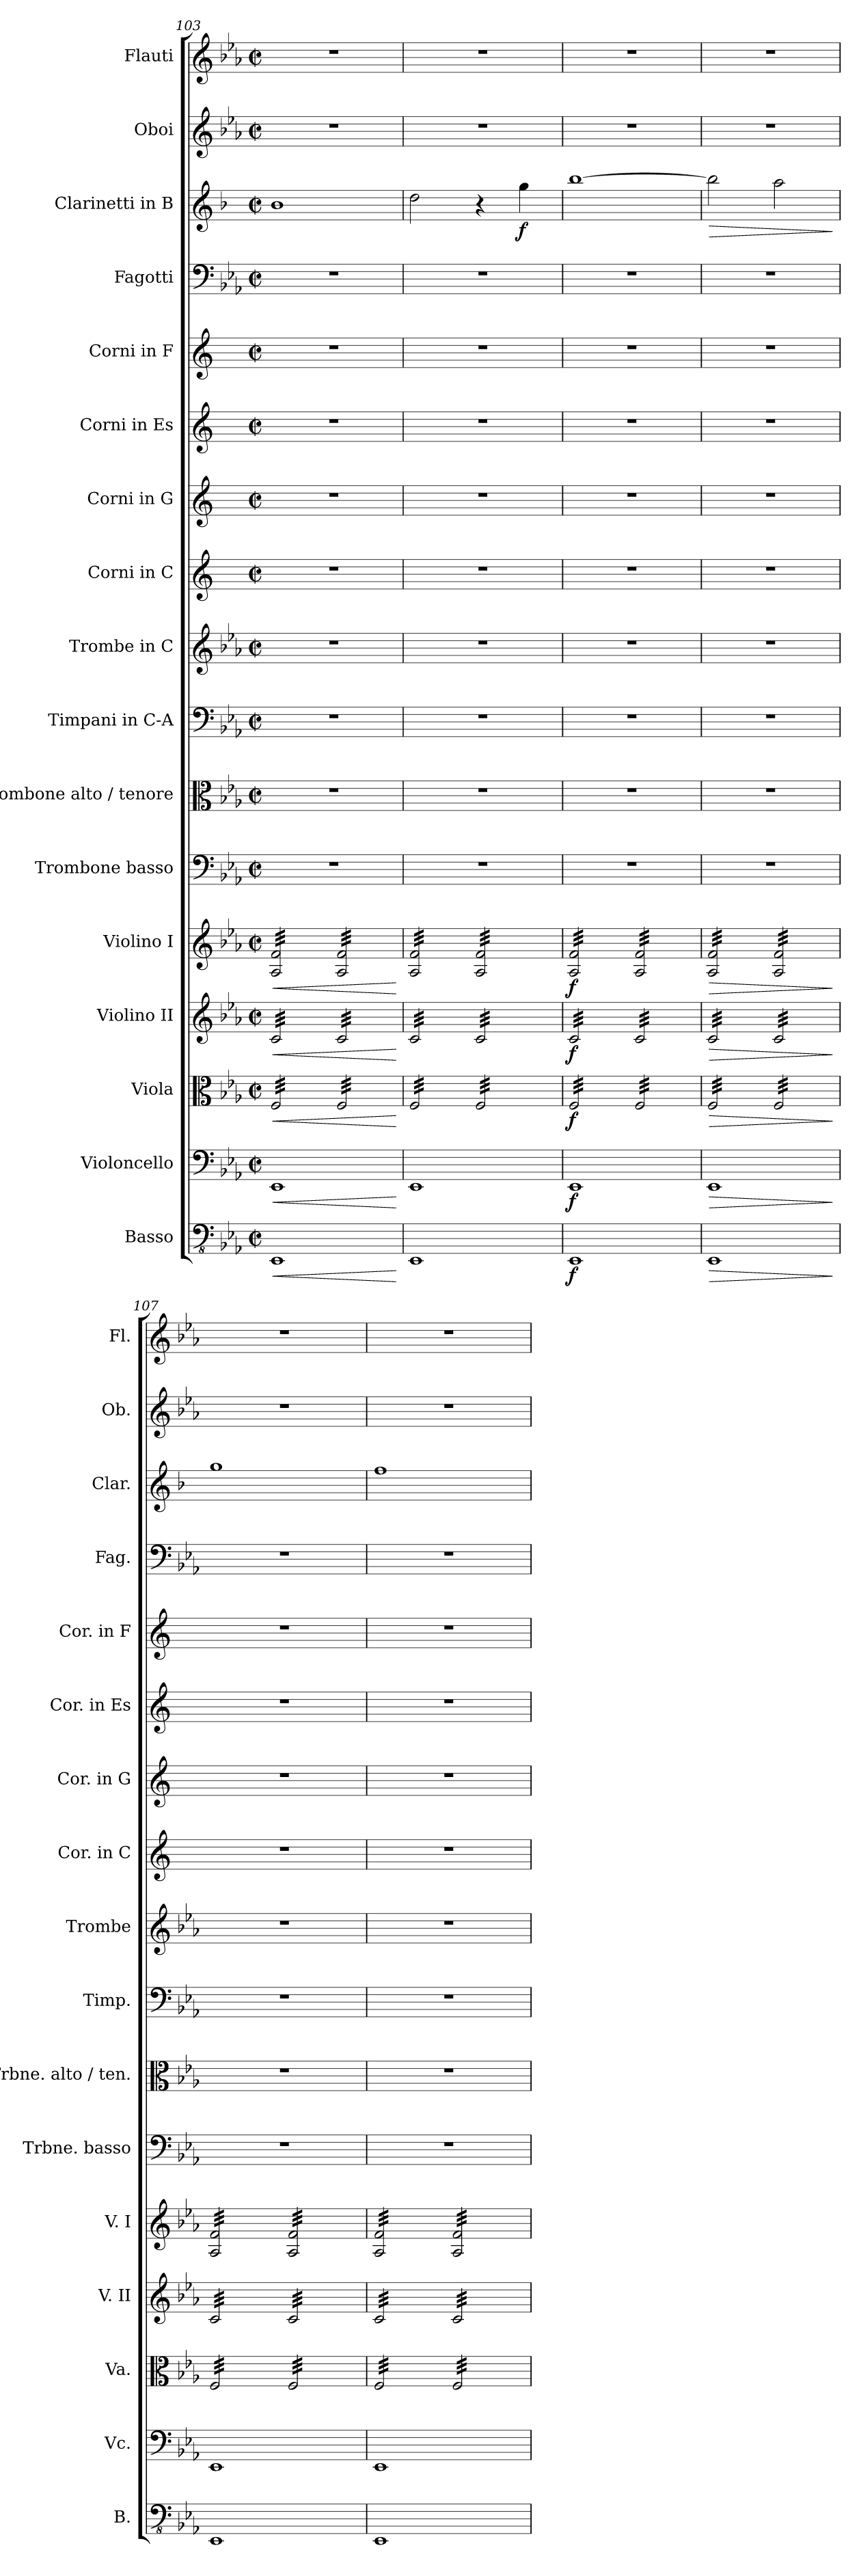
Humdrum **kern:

**kern	**dynam	**kern	**dynam	**kern	**dynam	**kern	**dynam	**kern	**dynam	**kern	**kern	**kern	**kern	**kern	**kern	**kern	**kern	**kern	**kern	**dynam	**kern	**kern
*part17	*part17	*part16	*part16	*part15	*part15	*part14	*part14	*part13	*part13	*part12	*part11	*part10	*part9	*part8	*part7	*part6	*part5	*part4	*part3	*part3	*part2	*part1
*staff17	*staff17	*staff16	*staff16	*staff15	*staff15	*staff14	*staff14	*staff13	*staff13	*staff12	*staff11	*staff10	*staff9	*staff8	*staff7	*staff6	*staff5	*staff4	*staff3	*staff3	*staff2	*staff1
*I"Basso	*	*I"Violoncello	*	*I"Viola	*	*I"Violino II	*	*I"Violino I	*	*I"Trombone basso	*I"Trombone alto / tenore	*I"Timpani in C-A	*I"Trombe in C	*I"Corni in C	*I"Corni in G	*I"Corni in Es	*I"Corni in F	*I"Fagotti	*I"Clarinetti in B	*	*I"Oboi	*I"Flauti
*I'B.	*	*I'Vc.	*	*I'Va.	*	*I'V. II	*	*I'V. I	*	*I'Trbne. basso	*I'Trbne. alto / ten.	*I'Timp.	*I'Trombe	*I'Cor. in C	*I'Cor. in G	*I'Cor. in Es	*I'Cor. in F	*I'Fag.	*I'Clar.	*	*I'Ob.	*I'Fl.
*clefFv4	*	*clefF4	*	*clefC3	*	*clefG2	*	*clefG2	*	*clefF4	*clefC3	*clefF4	*clefG2	*clefG2	*clefG2	*clefG2	*clefG2	*clefF4	*clefG2	*	*clefG2	*clefG2
*	*	*	*	*	*	*	*	*	*	*	*	*	*	*ITrd7c12	*ITrd3c5	*ITrd5c9	*ITrd4c7	*	*ITrd1c2	*	*	*
*k[b-e-a-]	*	*k[b-e-a-]	*	*k[b-e-a-]	*	*k[b-e-a-]	*	*k[b-e-a-]	*	*k[b-e-a-]	*k[b-e-a-]	*k[b-e-a-]	*k[b-e-a-]	*k[]	*k[f#]	*k[b-e-a-]	*k[b-]	*k[b-e-a-]	*k[b-e-a-]	*	*k[b-e-a-]	*k[b-e-a-]
*M2/2	*	*M2/2	*	*M2/2	*	*M2/2	*	*M2/2	*	*M2/2	*M2/2	*M2/2	*M2/2	*M2/2	*M2/2	*M2/2	*M2/2	*M2/2	*M2/2	*	*M2/2	*M2/2
*met(c|)	*	*met(c|)	*	*met(c|)	*	*met(c|)	*	*met(c|)	*	*met(c|)	*met(c|)	*met(c|)	*met(c|)	*met(c|)	*met(c|)	*met(c|)	*met(c|)	*met(c|)	*met(c|)	*	*met(c|)	*met(c|)
=103	=103	=103	=103	=103	=103	=103	=103	=103	=103	=103	=103	=103	=103	=103	=103	=103	=103	=103	=103	=103	=103	=103
!	!LO:HP:b	!	!LO:HP:b	!	!LO:HP:b	!	!LO:HP:b	!	!LO:HP:b	!	!	!	!	!	!	!	!	!	!	!	!	!
*	*	*	*	*tremolo	*	*	*	*	*	*	*	*	*	*	*	*	*	*	*	*	*	*
*	*	*	*	*	*	*tremolo	*	*	*	*	*	*	*	*	*	*	*	*	*	*	*	*
*	*	*	*	*	*	*	*	*tremolo	*	*	*	*	*	*	*	*	*	*	*	*	*	*
1EEE-	<	1EE-	<	32F/LLL	<	32c/LLL	<	32A-/ 32f/LLL	<	1r	1r	1r	1r	1r	1r	1r	1r	1r	1a-	.	1r	1r
.	.	.	.	32F/	.	32c/	.	32A-/ 32f/	.	.	.	.	.	.	.	.	.	.	.	.	.	.
.	.	.	.	32F/	.	32c/	.	32A-/ 32f/	.	.	.	.	.	.	.	.	.	.	.	.	.	.
.	.	.	.	32F/	.	32c/	.	32A-/ 32f/	.	.	.	.	.	.	.	.	.	.	.	.	.	.
.	.	.	.	32F/	.	32c/	.	32A-/ 32f/	.	.	.	.	.	.	.	.	.	.	.	.	.	.
.	.	.	.	32F/	.	32c/	.	32A-/ 32f/	.	.	.	.	.	.	.	.	.	.	.	.	.	.
.	.	.	.	32F/	.	32c/	.	32A-/ 32f/	.	.	.	.	.	.	.	.	.	.	.	.	.	.
.	.	.	.	32F/	.	32c/	.	32A-/ 32f/	.	.	.	.	.	.	.	.	.	.	.	.	.	.
.	.	.	.	32F/	.	32c/	.	32A-/ 32f/	.	.	.	.	.	.	.	.	.	.	.	.	.	.
.	.	.	.	32F/	.	32c/	.	32A-/ 32f/	.	.	.	.	.	.	.	.	.	.	.	.	.	.
.	.	.	.	32F/	.	32c/	.	32A-/ 32f/	.	.	.	.	.	.	.	.	.	.	.	.	.	.
.	.	.	.	32F/	.	32c/	.	32A-/ 32f/	.	.	.	.	.	.	.	.	.	.	.	.	.	.
.	.	.	.	32F/	.	32c/	.	32A-/ 32f/	.	.	.	.	.	.	.	.	.	.	.	.	.	.
.	.	.	.	32F/	.	32c/	.	32A-/ 32f/	.	.	.	.	.	.	.	.	.	.	.	.	.	.
.	.	.	.	32F/	.	32c/	.	32A-/ 32f/	.	.	.	.	.	.	.	.	.	.	.	.	.	.
.	.	.	.	32F/JJJ	.	32c/JJJ	.	32A-/ 32f/JJJ	.	.	.	.	.	.	.	.	.	.	.	.	.	.
.	.	.	.	32F/LLL	.	32c/LLL	.	32A-/ 32f/LLL	.	.	.	.	.	.	.	.	.	.	.	.	.	.
.	.	.	.	32F/	.	32c/	.	32A-/ 32f/	.	.	.	.	.	.	.	.	.	.	.	.	.	.
.	.	.	.	32F/	.	32c/	.	32A-/ 32f/	.	.	.	.	.	.	.	.	.	.	.	.	.	.
.	.	.	.	32F/	.	32c/	.	32A-/ 32f/	.	.	.	.	.	.	.	.	.	.	.	.	.	.
.	.	.	.	32F/	.	32c/	.	32A-/ 32f/	.	.	.	.	.	.	.	.	.	.	.	.	.	.
.	.	.	.	32F/	.	32c/	.	32A-/ 32f/	.	.	.	.	.	.	.	.	.	.	.	.	.	.
.	.	.	.	32F/	.	32c/	.	32A-/ 32f/	.	.	.	.	.	.	.	.	.	.	.	.	.	.
.	.	.	.	32F/	.	32c/	.	32A-/ 32f/	.	.	.	.	.	.	.	.	.	.	.	.	.	.
.	.	.	.	32F/	.	32c/	.	32A-/ 32f/	.	.	.	.	.	.	.	.	.	.	.	.	.	.
.	.	.	.	32F/	.	32c/	.	32A-/ 32f/	.	.	.	.	.	.	.	.	.	.	.	.	.	.
.	.	.	.	32F/	.	32c/	.	32A-/ 32f/	.	.	.	.	.	.	.	.	.	.	.	.	.	.
.	.	.	.	32F/	.	32c/	.	32A-/ 32f/	.	.	.	.	.	.	.	.	.	.	.	.	.	.
.	.	.	.	32F/	.	32c/	.	32A-/ 32f/	.	.	.	.	.	.	.	.	.	.	.	.	.	.
.	.	.	.	32F/	.	32c/	.	32A-/ 32f/	.	.	.	.	.	.	.	.	.	.	.	.	.	.
.	.	.	.	32F/	.	32c/	.	32A-/ 32f/	.	.	.	.	.	.	.	.	.	.	.	.	.	.
.	.	.	.	32F/JJJ	.	32c/JJJ	.	32A-/ 32f/JJJ	.	.	.	.	.	.	.	.	.	.	.	.	.	.
.	[	.	[	.	[	.	[	.	[	.	.	.	.	.	.	.	.	.	.	.	.	.
=104	=104	=104	=104	=104	=104	=104	=104	=104	=104	=104	=104	=104	=104	=104	=104	=104	=104	=104	=104	=104	=104	=104
1EEE-	.	1EE-	.	32F/LLL	.	32c/LLL	.	32A-/ 32f/LLL	.	1r	1r	1r	1r	1r	1r	1r	1r	1r	2cc\	.	1r	1r
.	.	.	.	32F/	.	32c/	.	32A-/ 32f/	.	.	.	.	.	.	.	.	.	.	.	.	.	.
.	.	.	.	32F/	.	32c/	.	32A-/ 32f/	.	.	.	.	.	.	.	.	.	.	.	.	.	.
.	.	.	.	32F/	.	32c/	.	32A-/ 32f/	.	.	.	.	.	.	.	.	.	.	.	.	.	.
.	.	.	.	32F/	.	32c/	.	32A-/ 32f/	.	.	.	.	.	.	.	.	.	.	.	.	.	.
.	.	.	.	32F/	.	32c/	.	32A-/ 32f/	.	.	.	.	.	.	.	.	.	.	.	.	.	.
.	.	.	.	32F/	.	32c/	.	32A-/ 32f/	.	.	.	.	.	.	.	.	.	.	.	.	.	.
.	.	.	.	32F/	.	32c/	.	32A-/ 32f/	.	.	.	.	.	.	.	.	.	.	.	.	.	.
.	.	.	.	32F/	.	32c/	.	32A-/ 32f/	.	.	.	.	.	.	.	.	.	.	.	.	.	.
.	.	.	.	32F/	.	32c/	.	32A-/ 32f/	.	.	.	.	.	.	.	.	.	.	.	.	.	.
.	.	.	.	32F/	.	32c/	.	32A-/ 32f/	.	.	.	.	.	.	.	.	.	.	.	.	.	.
.	.	.	.	32F/	.	32c/	.	32A-/ 32f/	.	.	.	.	.	.	.	.	.	.	.	.	.	.
.	.	.	.	32F/	.	32c/	.	32A-/ 32f/	.	.	.	.	.	.	.	.	.	.	.	.	.	.
.	.	.	.	32F/	.	32c/	.	32A-/ 32f/	.	.	.	.	.	.	.	.	.	.	.	.	.	.
.	.	.	.	32F/	.	32c/	.	32A-/ 32f/	.	.	.	.	.	.	.	.	.	.	.	.	.	.
.	.	.	.	32F/JJJ	.	32c/JJJ	.	32A-/ 32f/JJJ	.	.	.	.	.	.	.	.	.	.	.	.	.	.
.	.	.	.	32F/LLL	.	32c/LLL	.	32A-/ 32f/LLL	.	.	.	.	.	.	.	.	.	.	4r	.	.	.
.	.	.	.	32F/	.	32c/	.	32A-/ 32f/	.	.	.	.	.	.	.	.	.	.	.	.	.	.
.	.	.	.	32F/	.	32c/	.	32A-/ 32f/	.	.	.	.	.	.	.	.	.	.	.	.	.	.
.	.	.	.	32F/	.	32c/	.	32A-/ 32f/	.	.	.	.	.	.	.	.	.	.	.	.	.	.
.	.	.	.	32F/	.	32c/	.	32A-/ 32f/	.	.	.	.	.	.	.	.	.	.	.	.	.	.
.	.	.	.	32F/	.	32c/	.	32A-/ 32f/	.	.	.	.	.	.	.	.	.	.	.	.	.	.
.	.	.	.	32F/	.	32c/	.	32A-/ 32f/	.	.	.	.	.	.	.	.	.	.	.	.	.	.
.	.	.	.	32F/	.	32c/	.	32A-/ 32f/	.	.	.	.	.	.	.	.	.	.	.	.	.	.
!	!	!	!	!	!	!	!	!	!	!	!	!	!	!	!	!	!	!	!	!LO:DY:b	!	!
.	.	.	.	32F/	.	32c/	.	32A-/ 32f/	.	.	.	.	.	.	.	.	.	.	4ff\	f	.	.
.	.	.	.	32F/	.	32c/	.	32A-/ 32f/	.	.	.	.	.	.	.	.	.	.	.	.	.	.
.	.	.	.	32F/	.	32c/	.	32A-/ 32f/	.	.	.	.	.	.	.	.	.	.	.	.	.	.
.	.	.	.	32F/	.	32c/	.	32A-/ 32f/	.	.	.	.	.	.	.	.	.	.	.	.	.	.
.	.	.	.	32F/	.	32c/	.	32A-/ 32f/	.	.	.	.	.	.	.	.	.	.	.	.	.	.
.	.	.	.	32F/	.	32c/	.	32A-/ 32f/	.	.	.	.	.	.	.	.	.	.	.	.	.	.
.	.	.	.	32F/	.	32c/	.	32A-/ 32f/	.	.	.	.	.	.	.	.	.	.	.	.	.	.
.	.	.	.	32F/JJJ	.	32c/JJJ	.	32A-/ 32f/JJJ	.	.	.	.	.	.	.	.	.	.	.	.	.	.
=105	=105	=105	=105	=105	=105	=105	=105	=105	=105	=105	=105	=105	=105	=105	=105	=105	=105	=105	=105	=105	=105	=105
!	!LO:DY:b	!	!LO:DY:b	!	!LO:DY:b	!	!LO:DY:b	!	!LO:DY:b	!	!	!	!	!	!	!	!	!	!	!	!	!
1EEE-	f	1EE-	f	32F/LLL	f	32c/LLL	f	32A-/ 32f/LLL	f	1r	1r	1r	1r	1r	1r	1r	1r	1r	[1aa-	.	1r	1r
.	.	.	.	32F/	.	32c/	.	32A-/ 32f/	.	.	.	.	.	.	.	.	.	.	.	.	.	.
.	.	.	.	32F/	.	32c/	.	32A-/ 32f/	.	.	.	.	.	.	.	.	.	.	.	.	.	.
.	.	.	.	32F/	.	32c/	.	32A-/ 32f/	.	.	.	.	.	.	.	.	.	.	.	.	.	.
.	.	.	.	32F/	.	32c/	.	32A-/ 32f/	.	.	.	.	.	.	.	.	.	.	.	.	.	.
.	.	.	.	32F/	.	32c/	.	32A-/ 32f/	.	.	.	.	.	.	.	.	.	.	.	.	.	.
.	.	.	.	32F/	.	32c/	.	32A-/ 32f/	.	.	.	.	.	.	.	.	.	.	.	.	.	.
.	.	.	.	32F/	.	32c/	.	32A-/ 32f/	.	.	.	.	.	.	.	.	.	.	.	.	.	.
.	.	.	.	32F/	.	32c/	.	32A-/ 32f/	.	.	.	.	.	.	.	.	.	.	.	.	.	.
.	.	.	.	32F/	.	32c/	.	32A-/ 32f/	.	.	.	.	.	.	.	.	.	.	.	.	.	.
.	.	.	.	32F/	.	32c/	.	32A-/ 32f/	.	.	.	.	.	.	.	.	.	.	.	.	.	.
.	.	.	.	32F/	.	32c/	.	32A-/ 32f/	.	.	.	.	.	.	.	.	.	.	.	.	.	.
.	.	.	.	32F/	.	32c/	.	32A-/ 32f/	.	.	.	.	.	.	.	.	.	.	.	.	.	.
.	.	.	.	32F/	.	32c/	.	32A-/ 32f/	.	.	.	.	.	.	.	.	.	.	.	.	.	.
.	.	.	.	32F/	.	32c/	.	32A-/ 32f/	.	.	.	.	.	.	.	.	.	.	.	.	.	.
.	.	.	.	32F/JJJ	.	32c/JJJ	.	32A-/ 32f/JJJ	.	.	.	.	.	.	.	.	.	.	.	.	.	.
.	.	.	.	32F/LLL	.	32c/LLL	.	32A-/ 32f/LLL	.	.	.	.	.	.	.	.	.	.	.	.	.	.
.	.	.	.	32F/	.	32c/	.	32A-/ 32f/	.	.	.	.	.	.	.	.	.	.	.	.	.	.
.	.	.	.	32F/	.	32c/	.	32A-/ 32f/	.	.	.	.	.	.	.	.	.	.	.	.	.	.
.	.	.	.	32F/	.	32c/	.	32A-/ 32f/	.	.	.	.	.	.	.	.	.	.	.	.	.	.
.	.	.	.	32F/	.	32c/	.	32A-/ 32f/	.	.	.	.	.	.	.	.	.	.	.	.	.	.
.	.	.	.	32F/	.	32c/	.	32A-/ 32f/	.	.	.	.	.	.	.	.	.	.	.	.	.	.
.	.	.	.	32F/	.	32c/	.	32A-/ 32f/	.	.	.	.	.	.	.	.	.	.	.	.	.	.
.	.	.	.	32F/	.	32c/	.	32A-/ 32f/	.	.	.	.	.	.	.	.	.	.	.	.	.	.
.	.	.	.	32F/	.	32c/	.	32A-/ 32f/	.	.	.	.	.	.	.	.	.	.	.	.	.	.
.	.	.	.	32F/	.	32c/	.	32A-/ 32f/	.	.	.	.	.	.	.	.	.	.	.	.	.	.
.	.	.	.	32F/	.	32c/	.	32A-/ 32f/	.	.	.	.	.	.	.	.	.	.	.	.	.	.
.	.	.	.	32F/	.	32c/	.	32A-/ 32f/	.	.	.	.	.	.	.	.	.	.	.	.	.	.
.	.	.	.	32F/	.	32c/	.	32A-/ 32f/	.	.	.	.	.	.	.	.	.	.	.	.	.	.
.	.	.	.	32F/	.	32c/	.	32A-/ 32f/	.	.	.	.	.	.	.	.	.	.	.	.	.	.
.	.	.	.	32F/	.	32c/	.	32A-/ 32f/	.	.	.	.	.	.	.	.	.	.	.	.	.	.
.	.	.	.	32F/JJJ	.	32c/JJJ	.	32A-/ 32f/JJJ	.	.	.	.	.	.	.	.	.	.	.	.	.	.
=106	=106	=106	=106	=106	=106	=106	=106	=106	=106	=106	=106	=106	=106	=106	=106	=106	=106	=106	=106	=106	=106	=106
!	!LO:HP:b	!	!LO:HP:b	!	!LO:HP:b	!	!LO:HP:b	!	!LO:HP:b	!	!	!	!	!	!	!	!	!	!	!LO:HP:b	!	!
1EEE-	>	1EE-	>	32F/LLL	>	32c/LLL	>	32A-/ 32f/LLL	>	1r	1r	1r	1r	1r	1r	1r	1r	1r	2aa-\]	>	1r	1r
.	.	.	.	32F/	.	32c/	.	32A-/ 32f/	.	.	.	.	.	.	.	.	.	.	.	.	.	.
.	.	.	.	32F/	.	32c/	.	32A-/ 32f/	.	.	.	.	.	.	.	.	.	.	.	.	.	.
.	.	.	.	32F/	.	32c/	.	32A-/ 32f/	.	.	.	.	.	.	.	.	.	.	.	.	.	.
.	.	.	.	32F/	.	32c/	.	32A-/ 32f/	.	.	.	.	.	.	.	.	.	.	.	.	.	.
.	.	.	.	32F/	.	32c/	.	32A-/ 32f/	.	.	.	.	.	.	.	.	.	.	.	.	.	.
.	.	.	.	32F/	.	32c/	.	32A-/ 32f/	.	.	.	.	.	.	.	.	.	.	.	.	.	.
.	.	.	.	32F/	.	32c/	.	32A-/ 32f/	.	.	.	.	.	.	.	.	.	.	.	.	.	.
.	.	.	.	32F/	.	32c/	.	32A-/ 32f/	.	.	.	.	.	.	.	.	.	.	.	.	.	.
.	.	.	.	32F/	.	32c/	.	32A-/ 32f/	.	.	.	.	.	.	.	.	.	.	.	.	.	.
.	.	.	.	32F/	.	32c/	.	32A-/ 32f/	.	.	.	.	.	.	.	.	.	.	.	.	.	.
.	.	.	.	32F/	.	32c/	.	32A-/ 32f/	.	.	.	.	.	.	.	.	.	.	.	.	.	.
.	.	.	.	32F/	.	32c/	.	32A-/ 32f/	.	.	.	.	.	.	.	.	.	.	.	.	.	.
.	.	.	.	32F/	.	32c/	.	32A-/ 32f/	.	.	.	.	.	.	.	.	.	.	.	.	.	.
.	.	.	.	32F/	.	32c/	.	32A-/ 32f/	.	.	.	.	.	.	.	.	.	.	.	.	.	.
.	.	.	.	32F/JJJ	.	32c/JJJ	.	32A-/ 32f/JJJ	.	.	.	.	.	.	.	.	.	.	.	.	.	.
.	.	.	.	32F/LLL	.	32c/LLL	.	32A-/ 32f/LLL	.	.	.	.	.	.	.	.	.	.	2gg\	.	.	.
.	.	.	.	32F/	.	32c/	.	32A-/ 32f/	.	.	.	.	.	.	.	.	.	.	.	.	.	.
.	.	.	.	32F/	.	32c/	.	32A-/ 32f/	.	.	.	.	.	.	.	.	.	.	.	.	.	.
.	.	.	.	32F/	.	32c/	.	32A-/ 32f/	.	.	.	.	.	.	.	.	.	.	.	.	.	.
.	.	.	.	32F/	.	32c/	.	32A-/ 32f/	.	.	.	.	.	.	.	.	.	.	.	.	.	.
.	.	.	.	32F/	.	32c/	.	32A-/ 32f/	.	.	.	.	.	.	.	.	.	.	.	.	.	.
.	.	.	.	32F/	.	32c/	.	32A-/ 32f/	.	.	.	.	.	.	.	.	.	.	.	.	.	.
.	.	.	.	32F/	.	32c/	.	32A-/ 32f/	.	.	.	.	.	.	.	.	.	.	.	.	.	.
.	.	.	.	32F/	.	32c/	.	32A-/ 32f/	.	.	.	.	.	.	.	.	.	.	.	.	.	.
.	.	.	.	32F/	.	32c/	.	32A-/ 32f/	.	.	.	.	.	.	.	.	.	.	.	.	.	.
.	.	.	.	32F/	.	32c/	.	32A-/ 32f/	.	.	.	.	.	.	.	.	.	.	.	.	.	.
.	.	.	.	32F/	.	32c/	.	32A-/ 32f/	.	.	.	.	.	.	.	.	.	.	.	.	.	.
.	.	.	.	32F/	.	32c/	.	32A-/ 32f/	.	.	.	.	.	.	.	.	.	.	.	.	.	.
.	.	.	.	32F/	.	32c/	.	32A-/ 32f/	.	.	.	.	.	.	.	.	.	.	.	.	.	.
.	.	.	.	32F/	.	32c/	.	32A-/ 32f/	.	.	.	.	.	.	.	.	.	.	.	.	.	.
.	.	.	.	32F/JJJ	.	32c/JJJ	.	32A-/ 32f/JJJ	.	.	.	.	.	.	.	.	.	.	.	.	.	.
.	]	.	]	.	]	.	]	.	]	.	.	.	.	.	.	.	.	.	.	]	.	.
=107	=107	=107	=107	=107	=107	=107	=107	=107	=107	=107	=107	=107	=107	=107	=107	=107	=107	=107	=107	=107	=107	=107
1EEE-	.	1EE-	.	32F/LLL	.	32c/LLL	.	32A-/ 32f/LLL	.	1r	1r	1r	1r	1r	1r	1r	1r	1r	1ff	.	1r	1r
.	.	.	.	32F/	.	32c/	.	32A-/ 32f/	.	.	.	.	.	.	.	.	.	.	.	.	.	.
.	.	.	.	32F/	.	32c/	.	32A-/ 32f/	.	.	.	.	.	.	.	.	.	.	.	.	.	.
.	.	.	.	32F/	.	32c/	.	32A-/ 32f/	.	.	.	.	.	.	.	.	.	.	.	.	.	.
.	.	.	.	32F/	.	32c/	.	32A-/ 32f/	.	.	.	.	.	.	.	.	.	.	.	.	.	.
.	.	.	.	32F/	.	32c/	.	32A-/ 32f/	.	.	.	.	.	.	.	.	.	.	.	.	.	.
.	.	.	.	32F/	.	32c/	.	32A-/ 32f/	.	.	.	.	.	.	.	.	.	.	.	.	.	.
.	.	.	.	32F/	.	32c/	.	32A-/ 32f/	.	.	.	.	.	.	.	.	.	.	.	.	.	.
.	.	.	.	32F/	.	32c/	.	32A-/ 32f/	.	.	.	.	.	.	.	.	.	.	.	.	.	.
.	.	.	.	32F/	.	32c/	.	32A-/ 32f/	.	.	.	.	.	.	.	.	.	.	.	.	.	.
.	.	.	.	32F/	.	32c/	.	32A-/ 32f/	.	.	.	.	.	.	.	.	.	.	.	.	.	.
.	.	.	.	32F/	.	32c/	.	32A-/ 32f/	.	.	.	.	.	.	.	.	.	.	.	.	.	.
.	.	.	.	32F/	.	32c/	.	32A-/ 32f/	.	.	.	.	.	.	.	.	.	.	.	.	.	.
.	.	.	.	32F/	.	32c/	.	32A-/ 32f/	.	.	.	.	.	.	.	.	.	.	.	.	.	.
.	.	.	.	32F/	.	32c/	.	32A-/ 32f/	.	.	.	.	.	.	.	.	.	.	.	.	.	.
.	.	.	.	32F/JJJ	.	32c/JJJ	.	32A-/ 32f/JJJ	.	.	.	.	.	.	.	.	.	.	.	.	.	.
.	.	.	.	32F/LLL	.	32c/LLL	.	32A-/ 32f/LLL	.	.	.	.	.	.	.	.	.	.	.	.	.	.
.	.	.	.	32F/	.	32c/	.	32A-/ 32f/	.	.	.	.	.	.	.	.	.	.	.	.	.	.
.	.	.	.	32F/	.	32c/	.	32A-/ 32f/	.	.	.	.	.	.	.	.	.	.	.	.	.	.
.	.	.	.	32F/	.	32c/	.	32A-/ 32f/	.	.	.	.	.	.	.	.	.	.	.	.	.	.
.	.	.	.	32F/	.	32c/	.	32A-/ 32f/	.	.	.	.	.	.	.	.	.	.	.	.	.	.
.	.	.	.	32F/	.	32c/	.	32A-/ 32f/	.	.	.	.	.	.	.	.	.	.	.	.	.	.
.	.	.	.	32F/	.	32c/	.	32A-/ 32f/	.	.	.	.	.	.	.	.	.	.	.	.	.	.
.	.	.	.	32F/	.	32c/	.	32A-/ 32f/	.	.	.	.	.	.	.	.	.	.	.	.	.	.
.	.	.	.	32F/	.	32c/	.	32A-/ 32f/	.	.	.	.	.	.	.	.	.	.	.	.	.	.
.	.	.	.	32F/	.	32c/	.	32A-/ 32f/	.	.	.	.	.	.	.	.	.	.	.	.	.	.
.	.	.	.	32F/	.	32c/	.	32A-/ 32f/	.	.	.	.	.	.	.	.	.	.	.	.	.	.
.	.	.	.	32F/	.	32c/	.	32A-/ 32f/	.	.	.	.	.	.	.	.	.	.	.	.	.	.
.	.	.	.	32F/	.	32c/	.	32A-/ 32f/	.	.	.	.	.	.	.	.	.	.	.	.	.	.
.	.	.	.	32F/	.	32c/	.	32A-/ 32f/	.	.	.	.	.	.	.	.	.	.	.	.	.	.
.	.	.	.	32F/	.	32c/	.	32A-/ 32f/	.	.	.	.	.	.	.	.	.	.	.	.	.	.
.	.	.	.	32F/JJJ	.	32c/JJJ	.	32A-/ 32f/JJJ	.	.	.	.	.	.	.	.	.	.	.	.	.	.
=108	=108	=108	=108	=108	=108	=108	=108	=108	=108	=108	=108	=108	=108	=108	=108	=108	=108	=108	=108	=108	=108	=108
1EEE-	.	1EE-	.	32F/LLL	.	32c/LLL	.	32A-/ 32f/LLL	.	1r	1r	1r	1r	1r	1r	1r	1r	1r	1ee-	.	1r	1r
.	.	.	.	32F/	.	32c/	.	32A-/ 32f/	.	.	.	.	.	.	.	.	.	.	.	.	.	.
.	.	.	.	32F/	.	32c/	.	32A-/ 32f/	.	.	.	.	.	.	.	.	.	.	.	.	.	.
.	.	.	.	32F/	.	32c/	.	32A-/ 32f/	.	.	.	.	.	.	.	.	.	.	.	.	.	.
.	.	.	.	32F/	.	32c/	.	32A-/ 32f/	.	.	.	.	.	.	.	.	.	.	.	.	.	.
.	.	.	.	32F/	.	32c/	.	32A-/ 32f/	.	.	.	.	.	.	.	.	.	.	.	.	.	.
.	.	.	.	32F/	.	32c/	.	32A-/ 32f/	.	.	.	.	.	.	.	.	.	.	.	.	.	.
.	.	.	.	32F/	.	32c/	.	32A-/ 32f/	.	.	.	.	.	.	.	.	.	.	.	.	.	.
.	.	.	.	32F/	.	32c/	.	32A-/ 32f/	.	.	.	.	.	.	.	.	.	.	.	.	.	.
.	.	.	.	32F/	.	32c/	.	32A-/ 32f/	.	.	.	.	.	.	.	.	.	.	.	.	.	.
.	.	.	.	32F/	.	32c/	.	32A-/ 32f/	.	.	.	.	.	.	.	.	.	.	.	.	.	.
.	.	.	.	32F/	.	32c/	.	32A-/ 32f/	.	.	.	.	.	.	.	.	.	.	.	.	.	.
.	.	.	.	32F/	.	32c/	.	32A-/ 32f/	.	.	.	.	.	.	.	.	.	.	.	.	.	.
.	.	.	.	32F/	.	32c/	.	32A-/ 32f/	.	.	.	.	.	.	.	.	.	.	.	.	.	.
.	.	.	.	32F/	.	32c/	.	32A-/ 32f/	.	.	.	.	.	.	.	.	.	.	.	.	.	.
.	.	.	.	32F/JJJ	.	32c/JJJ	.	32A-/ 32f/JJJ	.	.	.	.	.	.	.	.	.	.	.	.	.	.
.	.	.	.	32F/LLL	.	32c/LLL	.	32A-/ 32f/LLL	.	.	.	.	.	.	.	.	.	.	.	.	.	.
.	.	.	.	32F/	.	32c/	.	32A-/ 32f/	.	.	.	.	.	.	.	.	.	.	.	.	.	.
.	.	.	.	32F/	.	32c/	.	32A-/ 32f/	.	.	.	.	.	.	.	.	.	.	.	.	.	.
.	.	.	.	32F/	.	32c/	.	32A-/ 32f/	.	.	.	.	.	.	.	.	.	.	.	.	.	.
.	.	.	.	32F/	.	32c/	.	32A-/ 32f/	.	.	.	.	.	.	.	.	.	.	.	.	.	.
.	.	.	.	32F/	.	32c/	.	32A-/ 32f/	.	.	.	.	.	.	.	.	.	.	.	.	.	.
.	.	.	.	32F/	.	32c/	.	32A-/ 32f/	.	.	.	.	.	.	.	.	.	.	.	.	.	.
.	.	.	.	32F/	.	32c/	.	32A-/ 32f/	.	.	.	.	.	.	.	.	.	.	.	.	.	.
.	.	.	.	32F/	.	32c/	.	32A-/ 32f/	.	.	.	.	.	.	.	.	.	.	.	.	.	.
.	.	.	.	32F/	.	32c/	.	32A-/ 32f/	.	.	.	.	.	.	.	.	.	.	.	.	.	.
.	.	.	.	32F/	.	32c/	.	32A-/ 32f/	.	.	.	.	.	.	.	.	.	.	.	.	.	.
.	.	.	.	32F/	.	32c/	.	32A-/ 32f/	.	.	.	.	.	.	.	.	.	.	.	.	.	.
.	.	.	.	32F/	.	32c/	.	32A-/ 32f/	.	.	.	.	.	.	.	.	.	.	.	.	.	.
.	.	.	.	32F/	.	32c/	.	32A-/ 32f/	.	.	.	.	.	.	.	.	.	.	.	.	.	.
.	.	.	.	32F/	.	32c/	.	32A-/ 32f/	.	.	.	.	.	.	.	.	.	.	.	.	.	.
.	.	.	.	32F/JJJ	.	32c/JJJ	.	32A-/ 32f/JJJ	.	.	.	.	.	.	.	.	.	.	.	.	.	.
*	*	*	*	*	*	*	*	*Xtremolo	*	*	*	*	*	*	*	*	*	*	*	*	*	*
*	*	*	*	*	*	*Xtremolo	*	*	*	*	*	*	*	*	*	*	*	*	*	*	*	*
*	*	*	*	*Xtremolo	*	*	*	*	*	*	*	*	*	*	*	*	*	*	*	*	*	*
=	=	=	=	=	=	=	=	=	=	=	=	=	=	=	=	=	=	=	=	=	=	=
*-	*-	*-	*-	*-	*-	*-	*-	*-	*-	*-	*-	*-	*-	*-	*-	*-	*-	*-	*-	*-	*-	*-
